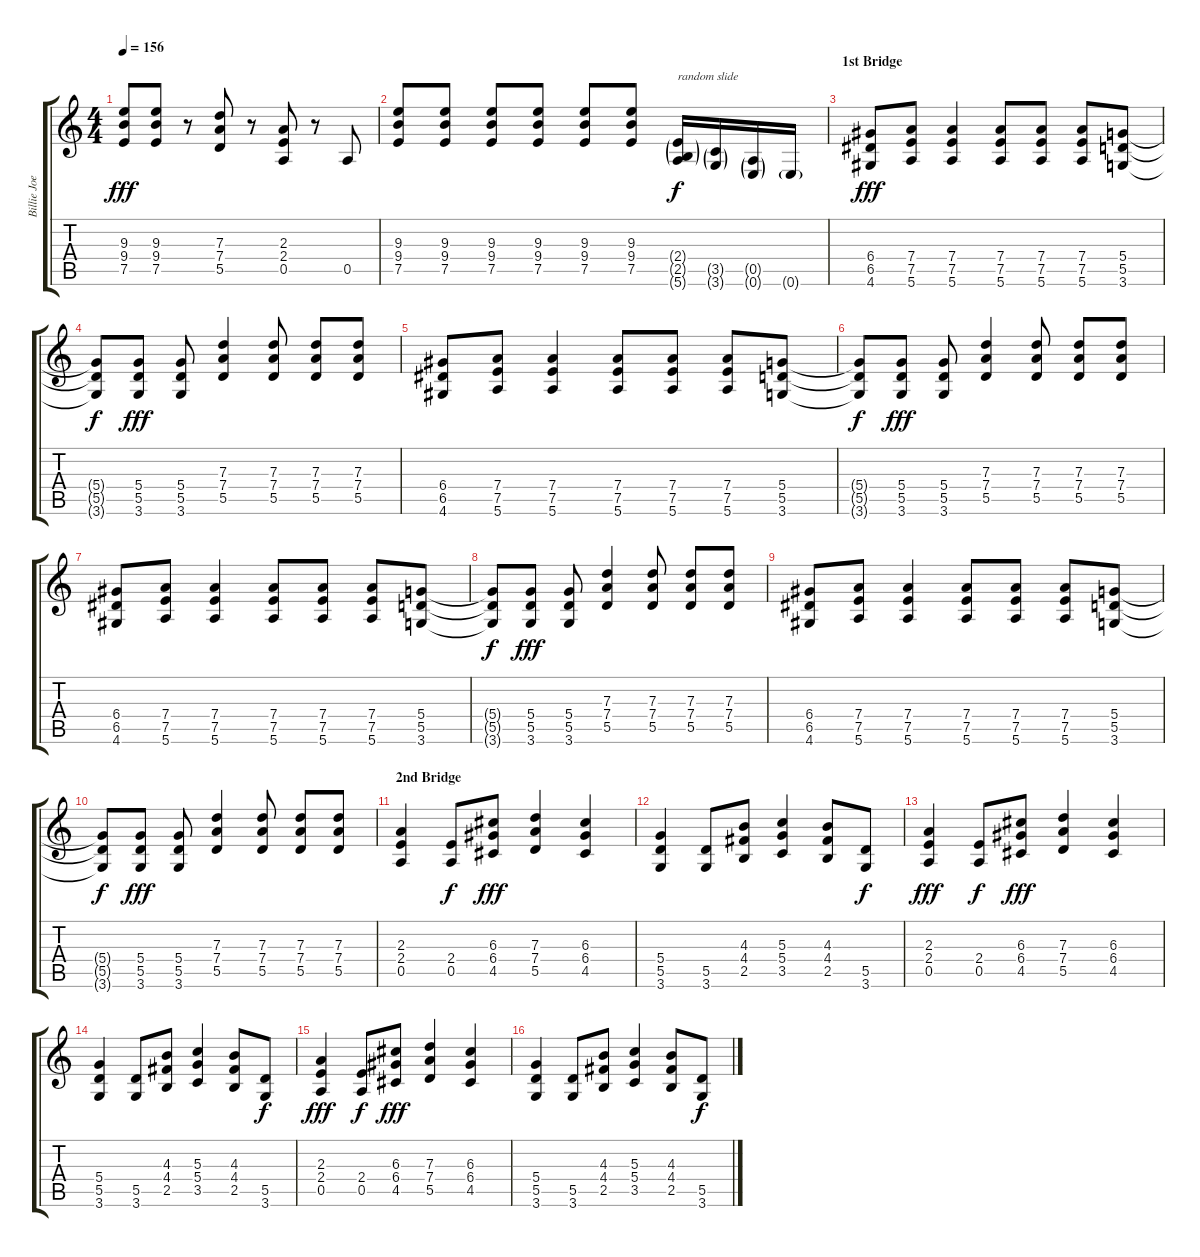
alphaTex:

\track ("Billie Joe Armstrong (Guitar)" "Billie Joe") {instrument distortionguitar}
\staff {score tabs}
\tuning (E4 B3 G3 D3 A2 E2) {hide}
\ts (4 4)
\tempo 156
\clef g2
\ks c
(9.3 9.4 7.5).8{dy fff} (9.3 9.4 7.5).8 r.8 (7.3 7.4 5.5).8 r.8 (2.3 2.4 0.5).8 r.8 0.5.8 |
(9.3 9.4 7.5).8 (9.3 9.4 7.5).8 (9.3 9.4 7.5).8 (9.3 9.4 7.5).8 (9.3 9.4 7.5).8 (9.3 9.4 7.5).8 (2.4{g} 2.5{g} 5.6{g}).16{txt "random slide" dy f} (3.5{g} 3.6{g}).16 (0.5{g} 0.6{g}).16 0.6{g}.16 |
\section ("" "1st Bridge")
(6.4 6.5 4.6).8{dy fff} (7.4 7.5 5.6).8 (7.4 7.5 5.6).4 (7.4 7.5 5.6).8 (7.4 7.5 5.6).8 (7.4 7.5 5.6).8 (5.4 5.5 3.6).8 |
(5.4{t} 5.5{t} 3.6{t}).8{dy f} (5.4 5.5 3.6).8{dy fff} (5.4 5.5 3.6).8 (7.3 7.4 5.5).4 (7.3 7.4 5.5).8 (7.3 7.4 5.5).8 (7.3 7.4 5.5).8 |
(6.4 6.5 4.6).8 (7.4 7.5 5.6).8 (7.4 7.5 5.6).4 (7.4 7.5 5.6).8 (7.4 7.5 5.6).8 (7.4 7.5 5.6).8 (5.4 5.5 3.6).8 |
(5.4{t} 5.5{t} 3.6{t}).8{dy f} (5.4 5.5 3.6).8{dy fff} (5.4 5.5 3.6).8 (7.3 7.4 5.5).4 (7.3 7.4 5.5).8 (7.3 7.4 5.5).8 (7.3 7.4 5.5).8 |
(6.4 6.5 4.6).8 (7.4 7.5 5.6).8 (7.4 7.5 5.6).4 (7.4 7.5 5.6).8 (7.4 7.5 5.6).8 (7.4 7.5 5.6).8 (5.4 5.5 3.6).8 |
(5.4{t} 5.5{t} 3.6{t}).8{dy f} (5.4 5.5 3.6).8{dy fff} (5.4 5.5 3.6).8 (7.3 7.4 5.5).4 (7.3 7.4 5.5).8 (7.3 7.4 5.5).8 (7.3 7.4 5.5).8 |
(6.4 6.5 4.6).8 (7.4 7.5 5.6).8 (7.4 7.5 5.6).4 (7.4 7.5 5.6).8 (7.4 7.5 5.6).8 (7.4 7.5 5.6).8 (5.4 5.5 3.6).8 |
(5.4{t} 5.5{t} 3.6{t}).8{dy f} (5.4 5.5 3.6).8{dy fff} (5.4 5.5 3.6).8 (7.3 7.4 5.5).4 (7.3 7.4 5.5).8 (7.3 7.4 5.5).8 (7.3 7.4 5.5).8 |
\section ("" "2nd Bridge")
(2.3 2.4 0.5).4 (2.4 0.5).8{dy f} (6.3 6.4 4.5).8{dy fff} (7.3 7.4 5.5).4 (6.3 6.4 4.5).4 |
(5.4 5.5 3.6).4 (5.5 3.6).8 (4.3 4.4 2.5).8 (5.3 5.4 3.5).4 (4.3 4.4 2.5).8 (5.5 3.6).8{dy f} |
(2.3 2.4 0.5).4{dy fff} (2.4 0.5).8{dy f} (6.3 6.4 4.5).8{dy fff} (7.3 7.4 5.5).4 (6.3 6.4 4.5).4 |
(5.4 5.5 3.6).4 (5.5 3.6).8 (4.3 4.4 2.5).8 (5.3 5.4 3.5).4 (4.3 4.4 2.5).8 (5.5 3.6).8{dy f} |
(2.3 2.4 0.5).4{dy fff} (2.4 0.5).8{dy f} (6.3 6.4 4.5).8{dy fff} (7.3 7.4 5.5).4 (6.3 6.4 4.5).4 |
(5.4 5.5 3.6).4 (5.5 3.6).8 (4.3 4.4 2.5).8 (5.3 5.4 3.5).4 (4.3 4.4 2.5).8 (5.5 3.6).8{dy f}
